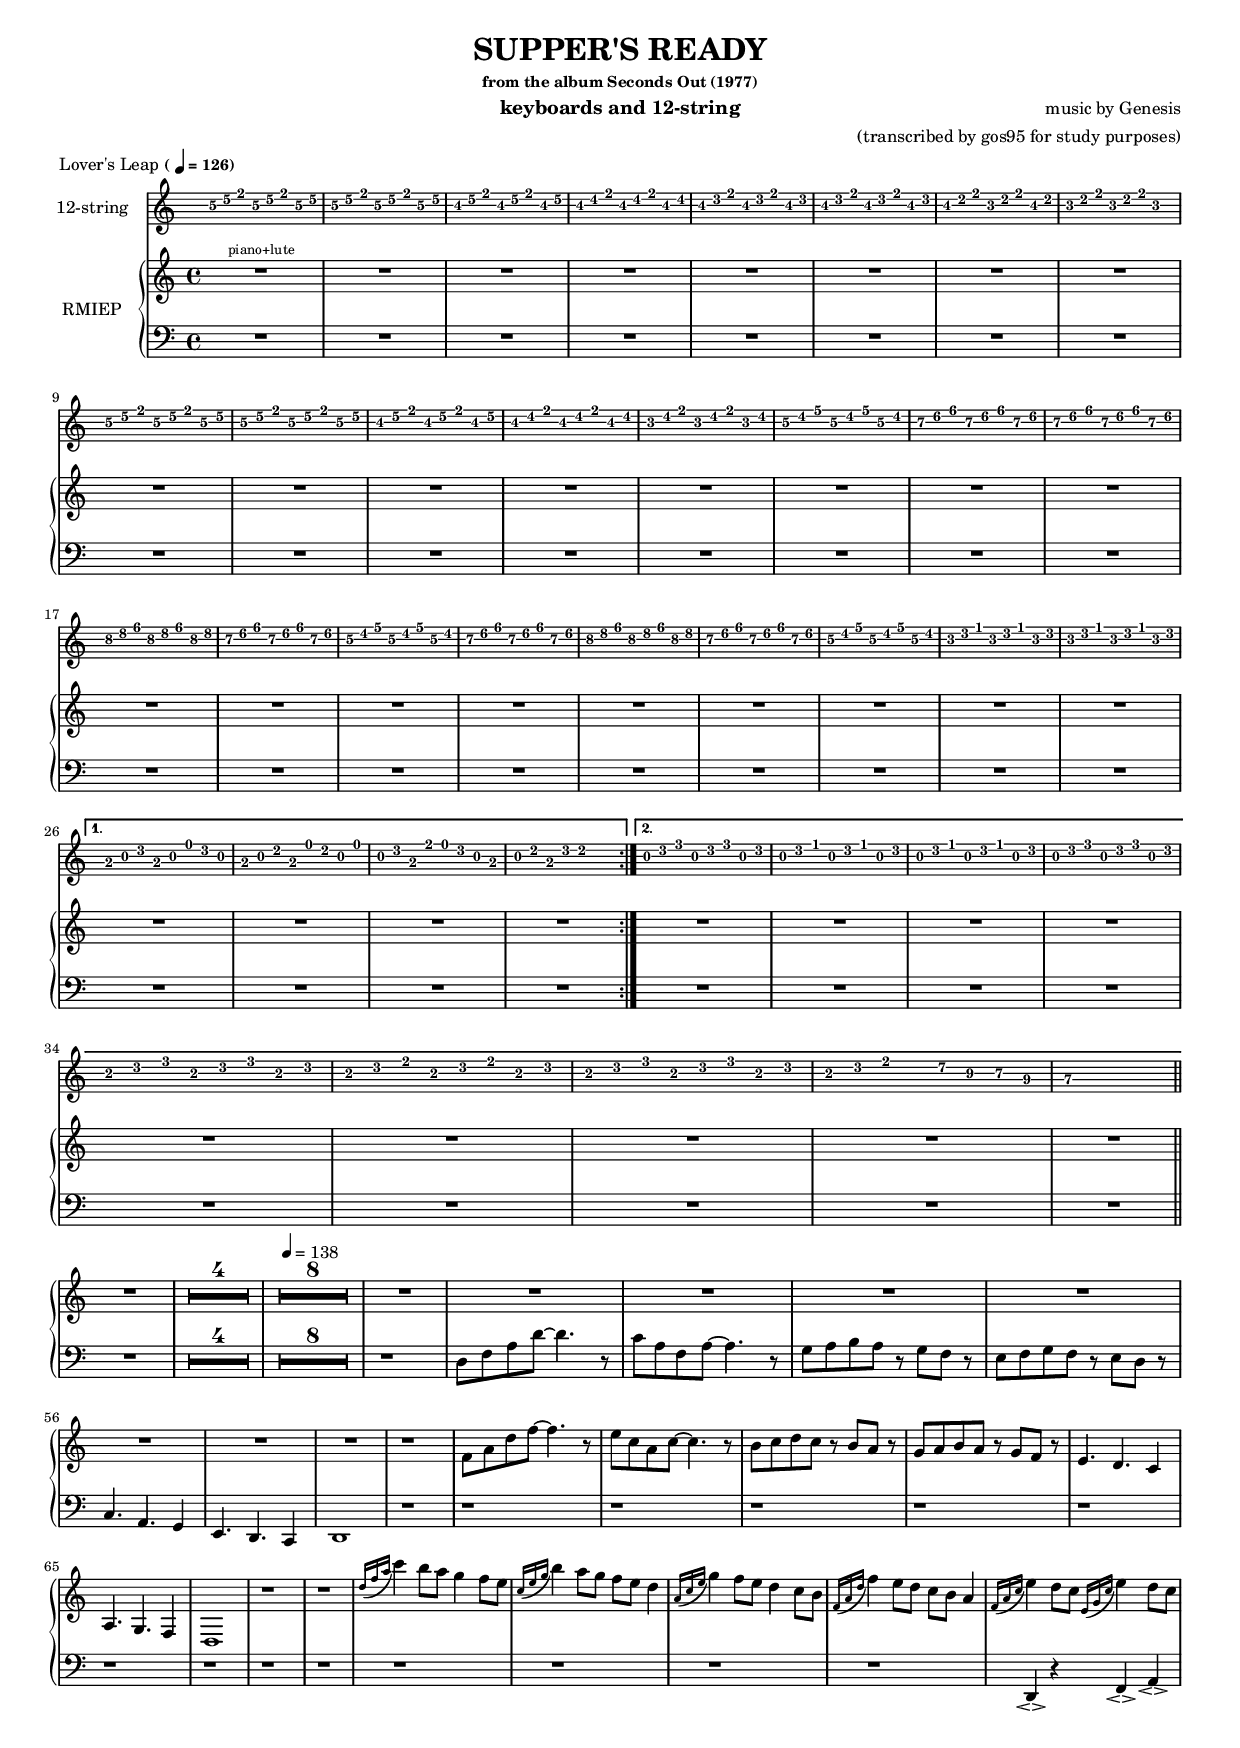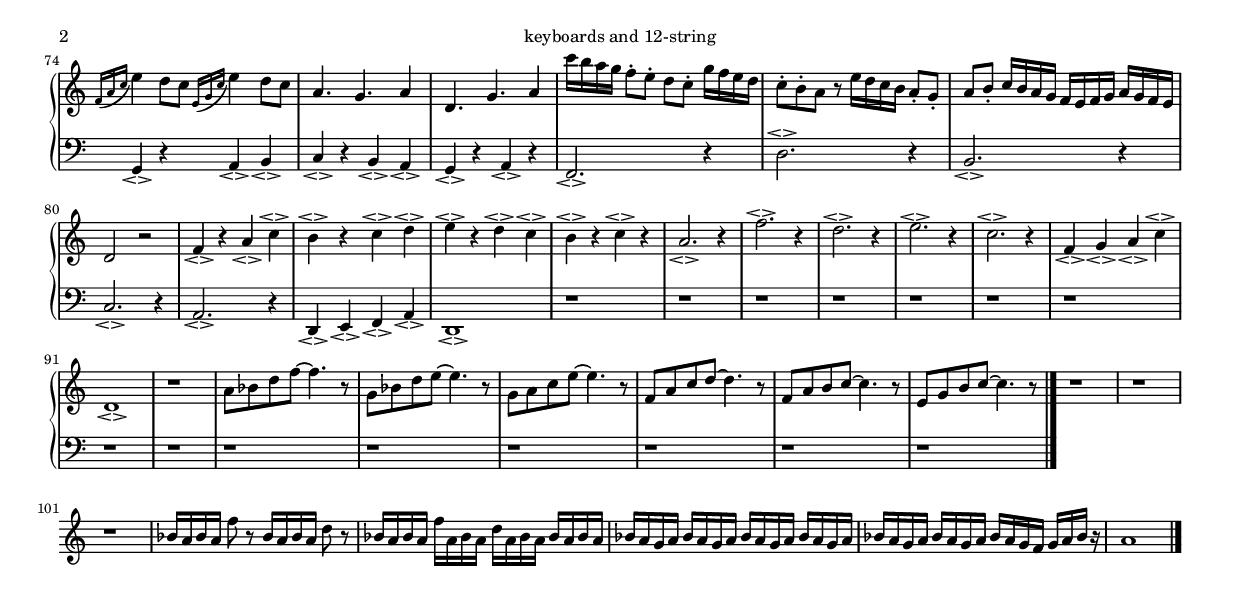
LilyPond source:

% ===========================================================================================================
% suppers-ready.ly
%  _____ _        ___            _       ___ _    _      ___   __ _____ _         ___                 _    
% |_   _| |_  ___| _ ) __ _ _ _ | |__ __/ __(_)__| |___ / _ \ / _|_   _| |_  ___ / __|___ _ _  ___ __(_)___
%   | | | ' \/ -_) _ \/ _` | ' \| / /(_-<__ \ / _` / -_) (_) |  _| | | | ' \/ -_) (_ / -_) ' \/ -_|_-< (_-<
%   |_| |_||_\___|___/\__,_|_||_|_\_\/__/___/_\__,_\___|\___/|_|   |_| |_||_\___|\___\___|_||_\___/__/_/__/
%                                                                                                          
% Copyright (c) 2018 Alessandro Fraschetti (mail: gos95@gommagomma.net)
%
% Permission is hereby granted, free of charge, to any person obtaining a copy
% of this software and associated documentation files (the "Software"), to deal
% in the Software without restriction, including without limitation the rights
% to use, copy, modify, merge, publish, distribute, sublicense, and/or sell
% copies of the Software, and to permit persons to whom the Software is
% furnished to do so, subject to the following conditions:
% 
% The above copyright notice and this permission notice shall be included in all
% copies or substantial portions of the Software.
% 
% THE SOFTWARE IS PROVIDED "AS IS", WITHOUT WARRANTY OF ANY KIND, EXPRESS OR
% IMPLIED, INCLUDING BUT NOT LIMITED TO THE WARRANTIES OF MERCHANTABILITY,
% FITNESS FOR A PARTICULAR PURPOSE AND NONINFRINGEMENT. IN NO EVENT SHALL THE
% AUTHORS OR COPYRIGHT HOLDERS BE LIABLE FOR ANY CLAIM, DAMAGES OR OTHER
% LIABILITY, WHETHER IN AN ACTION OF CONTRACT, TORT OR OTHERWISE, ARISING FROM,
% OUT OF OR IN CONNECTION WITH THE SOFTWARE OR THE USE OR OTHER DEALINGS IN THE
% SOFTWARE.
% ===========================================================================================================


\version "2.12.3"
#(ly:set-option 'delete-intermediate-files #t)
#(set-global-staff-size 15)


% ===========================================================================================================
% ------------------------------------------  S E C T I O N S  ----------------------------------------------
% ===========================================================================================================


% -----------------------------------------------------------------------------------------------------------
% PIECE-ONE : LOVER'S LEAP
% -----------------------------------------------------------------------------------------------------------
soloistTema = \relative c'' {
    r4  fis4~ \<
	\bar "||"
    fis2~ \! \pp
	fis2
	g2~
	g2
    fis2~
	fis2
	g2
	e2
	d4.	a8~
	a8 c4 a8~
	a8 a8 g4
	cis2~
	cis2~
	cis4	dis4
	cis4	dis4
	fis2~
	fis2
}
% ----------------------------------------------------------------------------
% RMI TEMA
% ----------------------------------------------------------------------------
rmiRightTema = \relative c' {
% \staccato
}
rmiLeftTema = \relative c {
}
% -----------------------------------------------------------------------------------------------------------
% PIECE-TWO : THE GUARANTEED ETERNAL SANCTUARY MAN
% -----------------------------------------------------------------------------------------------------------
% -----------------------------------------------------------------------------------------------------------
% PIECE-TREE : IKHNATON AND ITSACON...
% -----------------------------------------------------------------------------------------------------------
% -----------------------------------------------------------------------------------------------------------
% PIECE-FOUR : HOW DARE I BE SO VEAUTIFUL
% -----------------------------------------------------------------------------------------------------------
% -----------------------------------------------------------------------------------------------------------
% PIECE-FIVE : WILLOW FARM
% -----------------------------------------------------------------------------------------------------------
% -----------------------------------------------------------------------------------------------------------
% PIECE-SIX : APOCALYPSE IN 9/8
% -----------------------------------------------------------------------------------------------------------
% -----------------------------------------------------------------------------------------------------------
% PIECE-SEVEN : AS SURE AS EGGS IS EGGS
% -----------------------------------------------------------------------------------------------------------


% ===========================================================================================================
% --------------------------------------------  B U I L D  --------------------------------------------------
% ===========================================================================================================
piece-one-guitar = {
	\clef violin
	\key c \major
    \time 4/4

    \set Score.skipBars = ##t
	\override MultiMeasureRest #'expand-limit = 1

	\repeat volta 2 {
	\relative c' {
%	    \tabFullNotation
	    \set TabStaff.minimumFret = #3
        \set TabStaff.restrainOpenStrings = ##t
	    c8 ^\markup { \tiny { "12-string guitar" } }
	        e fis\1 c			e fis\1 c e
        c e fis\1 c				e fis\1 c e
		b e fis\1 b,			e fis\1 b, e
		b ees fis\1 b,			ees fis\1 b, ees

		b d fis\1 b,			d fis\1 b, d
		b d fis\1 b,			d fis\1 b, d
		b des\2 fis\1 bes,		des\2 fis\1 b, des\2
		bes des\2 fis\1 bes, 	des\2 fis\1 bes, r
		\break

	    c8 e fis\1 c			e fis\1 c e
        c e fis\1 c				e fis\1 c e
		b e fis\1 b,			e fis\1 b, e
		b ees fis\1 b,			ees fis\1 b, ees

		ais,\3 dis fis\1 ais,	dis\2 fis\1 ais, dis
		c\3 dis\2 a'\1 c,\3		dis\2 a' c, dis
		d\3 f\2 ais\1 d,\3		f\2 ais\1 d,\3 f\2
		d\3 f\2 ais\1 d,\3		f\2 ais\1 d,\3 f\2
		\break

		dis\3 g\2 ais\1 dis,\3	g\2 ais\1 dis,\3 g\2
		d\3 f\2 ais\1 d,\3		f\2 ais\1 d,\3 f\2
		c\3 dis\2 a'\1 c,\3		dis\2 a' c, dis
		d\3 f\2 ais\1 d,\3		f\2 ais\1 d,\3 f\2

		dis\3 g\2 ais\1 dis,\3	g\2 ais\1 dis,\3 g\2
		d\3 f\2 ais\1 d,\3		f\2 ais\1 d,\3 f\2
		c\3 dis\2 a'\1 c,\3		dis\2 a' c, dis
		ais\3 d\2 f\1 ais,\3	d\2 f\1 ais,\3 d\2
		ais\3 d\2 f\1 ais,\3	d\2 f\1 ais,\3 d\2
		\break
	}	
	} \alternative {
	  { 
	    e\4 g\3 d'\2 e\4			g\3 e'\1 d'\2 g\3
		e\4 g\3 cis'\2 e\4			e'\1 cis'\2 g\3 e'\1
		g\3 d'\2 e\4 fis'\1			e'\1 d'\2 g\3 e\4
		g\3 cis'\2 e\4 d'\2			cis'\2 r4.
	  }
	  {
	    g8\3 d'\2 g'\1 g\3			d'\2 g'\1 g\3 d'\2
		g\3 d'\2 f'\1 g\3			d'\2 f'\1 g\3 d'\2
		g\3 d'\2 f'\1 g\3			d'\2 f'\1 g\3 d'\2
		g\3 d'\2 g'\1 g\3			d'\2 g'\1 g\3 d'\2
        \break
		a\3 d'\2 g'\1 a\3			d'\2 g'\1 a\3 d'\2
		a\3 d'\2 fis'\1 a\3			d'\2 fis'\1 a\3 d'\2
		a\3 d'\2 g'\1 a\3			d'\2 g'\1 a\3 d'\2
		a\3 d'\2 fis'\1 r			fis'\2 e'\3 d'\3 b\4
		a\4 r2.
		\break
	  }
	}
	\bar "||"
}
piece-one-rmiep-right = {
	\clef violin
	\key c \major
    \time 4/4

    \set Score.skipBars = ##t
	\override MultiMeasureRest #'expand-limit = 1

	R1*38 ^\markup { \tiny { "piano+lute" } }
	R1*4
	\tempo 4 = 138
	R1*16
	\relative c' {
	    r1
		f8 a d f~				f4. r8
		e8 c a c~				c4. r8
		b8 c d c				r b a r
		g8 a b a				r g f r
		e4.    d4.				    c4
		a4.	   g4.					f4
		d1
		r1
		r1
		\appoggiatura {d''16 f a} c4 b8 a				g4 f8 e8
		\appoggiatura {c16 e g} b4 a8 g					f e d4
		\appoggiatura {a16 c e} g4 f8 e					d4 c8 b
		\appoggiatura {f16 a d} f4 e8 d					c b a4
		\appoggiatura {f16 a c} e4 d8 c 	\appoggiatura {e,16 g c} e4 d8 c
		\appoggiatura {f,16 a c} e4 d8 c 	\appoggiatura {e,16 g c} e4 d8 c
		a4.   g4.					a4
		d,4.  g4.                   a4
		c'16 b a g f8\staccato e\staccato d c\staccato		g'16 f e d 
		c8\staccato  b\staccato a r							e'16 d c b a8\staccato g\staccato
		a b\staccato  c16 b a g								f e f g a g f e
		d2 r2
        f4\espressivo r a\espressivo c\espressivo
		b\espressivo r c\espressivo d\espressivo
		e\espressivo  r d\espressivo c\espressivo
		b\espressivo r  c\espressivo r 
		a2.\espressivo r4
		f'2.\espressivo r4
		d2.\espressivo r4
		e2.\espressivo r4
		c2.\espressivo r4
		f,\espressivo g\espressivo	a\espressivo c\espressivo
		d,1\espressivo
		r1
		a'8 bes d f~ f4. r8
		g, bes d e~ e4. r8
		g, a c e~ e4. r8
		f, a c d~ d4. r8
		f, a b c~ c4. r8
		e, g b c~ c4. r8
		r1 r1 r1
		bes16 a bes a  	f'8 r 			bes,16 a bes a 		d8 r
		bes16 a bes a   f' a, bes a		d a bes a   		bes a bes a
		bes a g a  		bes a g a		bes a g a 			bes a g a
		bes a g a 		bes a g a		bes a g f			g a bes r
		a1
	}

	\bar "|."
}
piece-one-rmiep-left = {
	\clef bass
	\key c \major
    \time 4/4

    \set Score.skipBars = ##t
	\override MultiMeasureRest #'expand-limit = 1

	R1*38
	R1*4
	R1*8
	\relative c {
	    r1
		d8 f a d~				d4. r8
		c8 a f a~				a4. r8
		g8 a b a				r g f r
		e8 f g f				r e d r
		c4.    a4.                  g4
		e4.    d4.                  c4
		d1
		r1
		r1
		r1 r1 r1 r1 r1 r1 r1 r1 r1 r1 r1 r1
		d4\espressivo r f\espressivo  a		\espressivo	
		g\espressivo r a\espressivo b\espressivo
		c\espressivo  r b\espressivo a\espressivo			
		g\espressivo r a\espressivo r
		f2.\espressivo r4
		d'2.\espressivo r4
		b2.\espressivo r4
		c2.\espressivo r4
		a2.\espressivo r4
		d,\espressivo  e\espressivo f\espressivo  a \espressivo
		d,1\espressivo
		r1
		r1 r1 r1 r1 r1 r1
		r1 r1 r1
		r1 r1 r1 r1 r1
	}

	\bar "|."
}


% ===========================================================================================================
% ---------------------------------------------  B O O K  ---------------------------------------------------
% ===========================================================================================================
\book {
    \header {
        title       = \markup {\larger "SUPPER'S READY"}
        subtitle    = ""
        subsubtitle = "from the album Seconds Out (1977)"
        instrument  = "keyboards and 12-string"
        composer    = "music by Genesis"
        arranger    = "(transcribed by gos95 for study purposes)"
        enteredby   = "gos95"
        piece       = \markup { "Lover's Leap" \bold \smaller { (\note #"4"#1 = 126) } }
%		copyright   = "Copyright (c) 2018 Alessandro Fraschetti (mail: gos95@gommagomma.net)"
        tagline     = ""
    }

    \score {
    <<
        \new TabStaff = "12-string" \with { midiInstrument = #"acoustic guitar (steel)" \override StaffSymbol #'staff-space = #(magstep -2) }
        <<
            \set TabStaff.instrumentName = \markup { "12-string" }
            \piece-one-guitar
        >>
        \new PianoStaff = "RMIEP" \with {midiInstrument = #"acoustic guitar (nylon)" }
        <<
            \set PianoStaff.instrumentName = "RMIEP"
            \new Staff = upper \piece-one-rmiep-right
	        \new Staff = lower \piece-one-rmiep-left
        >>
    >>
    \layout { \context { \override VerticalAlignment #'forced-distance = #8 } }
    \midi { \context { \Score tempoWholesPerMinute = #(ly:make-moment 126 4) } }
    }
}
% ===========================================================================================================
